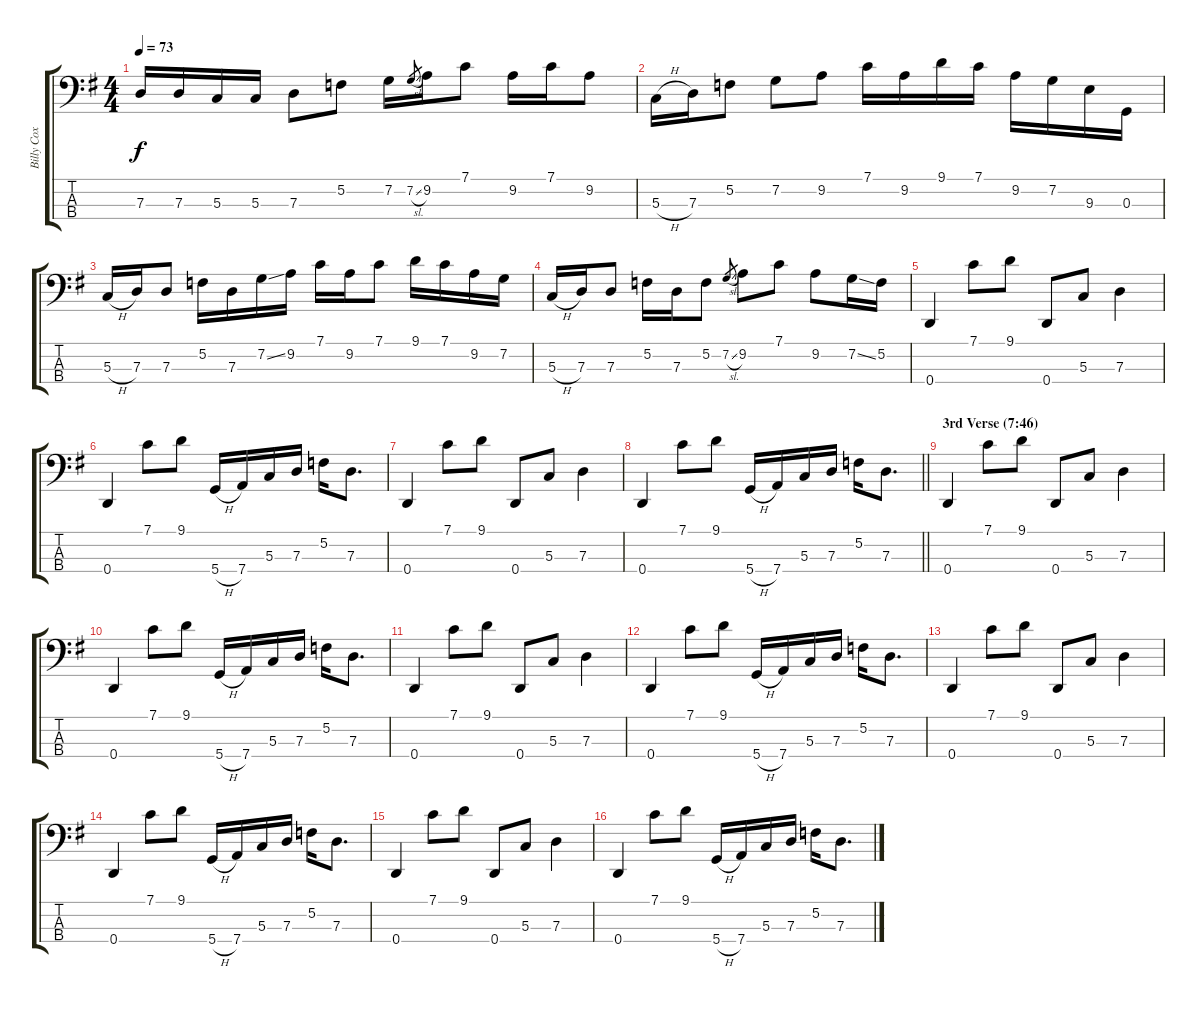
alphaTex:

\track ("Billy Cox" "Billy Cox") {instrument electricbassfinger}
\staff {score tabs}
\tuning (F2 C2 G1 D1) {hide}
\ts (4 4)
\tempo 73
\clef f4
\ks g
7.3.16{dy f} 7.3.16 5.3.16 5.3.16 7.3.8 5.2.8 7.2.16 7.2{sl}.8{gr} 9.2.16 7.1.8 9.2.16 7.1.16 9.2.8 |
5.3{h}.16 7.3.16 5.2.8 7.2.8 9.2.8 7.1.16 9.2.16 9.1.16 7.1.16 9.2.16 7.2.16 9.3.16 0.3.16 |
5.3{h}.16 7.3.16 7.3.8 5.2.16 7.3.16 7.2{ss}.16 9.2.16 7.1.16 9.2.16 7.1.8 9.1.16 7.1.16 9.2.16 7.2.16 |
5.3{h}.16 7.3.16 7.3.8 5.2.16 7.3.16 5.2.8 7.2{sl}.8{gr} 9.2.8 7.1.8 9.2.8 7.2{ss}.16 5.2.16 |
0.4.4 7.1.8 9.1.8 0.4.8 5.3.8 7.3.4 |
0.4.4 7.1.8 9.1.8 5.4{h}.16 7.4.16 5.3.16 7.3.16 5.2.16 7.3.8{d} |
0.4.4 7.1.8 9.1.8 0.4.8 5.3.8 7.3.4 |
\barLineRight lightlight
0.4.4 7.1.8 9.1.8 5.4{h}.16 7.4.16 5.3.16 7.3.16 5.2.16 7.3.8{d} |
\section ("" "3rd Verse (7:46)")
0.4.4 7.1.8 9.1.8 0.4.8 5.3.8 7.3.4 |
0.4.4 7.1.8 9.1.8 5.4{h}.16 7.4.16 5.3.16 7.3.16 5.2.16 7.3.8{d} |
0.4.4 7.1.8 9.1.8 0.4.8 5.3.8 7.3.4 |
0.4.4 7.1.8 9.1.8 5.4{h}.16 7.4.16 5.3.16 7.3.16 5.2.16 7.3.8{d} |
0.4.4 7.1.8 9.1.8 0.4.8 5.3.8 7.3.4 |
0.4.4 7.1.8 9.1.8 5.4{h}.16 7.4.16 5.3.16 7.3.16 5.2.16 7.3.8{d} |
0.4.4 7.1.8 9.1.8 0.4.8 5.3.8 7.3.4 |
0.4.4 7.1.8 9.1.8 5.4{h}.16 7.4.16 5.3.16 7.3.16 5.2.16 7.3.8{d}
